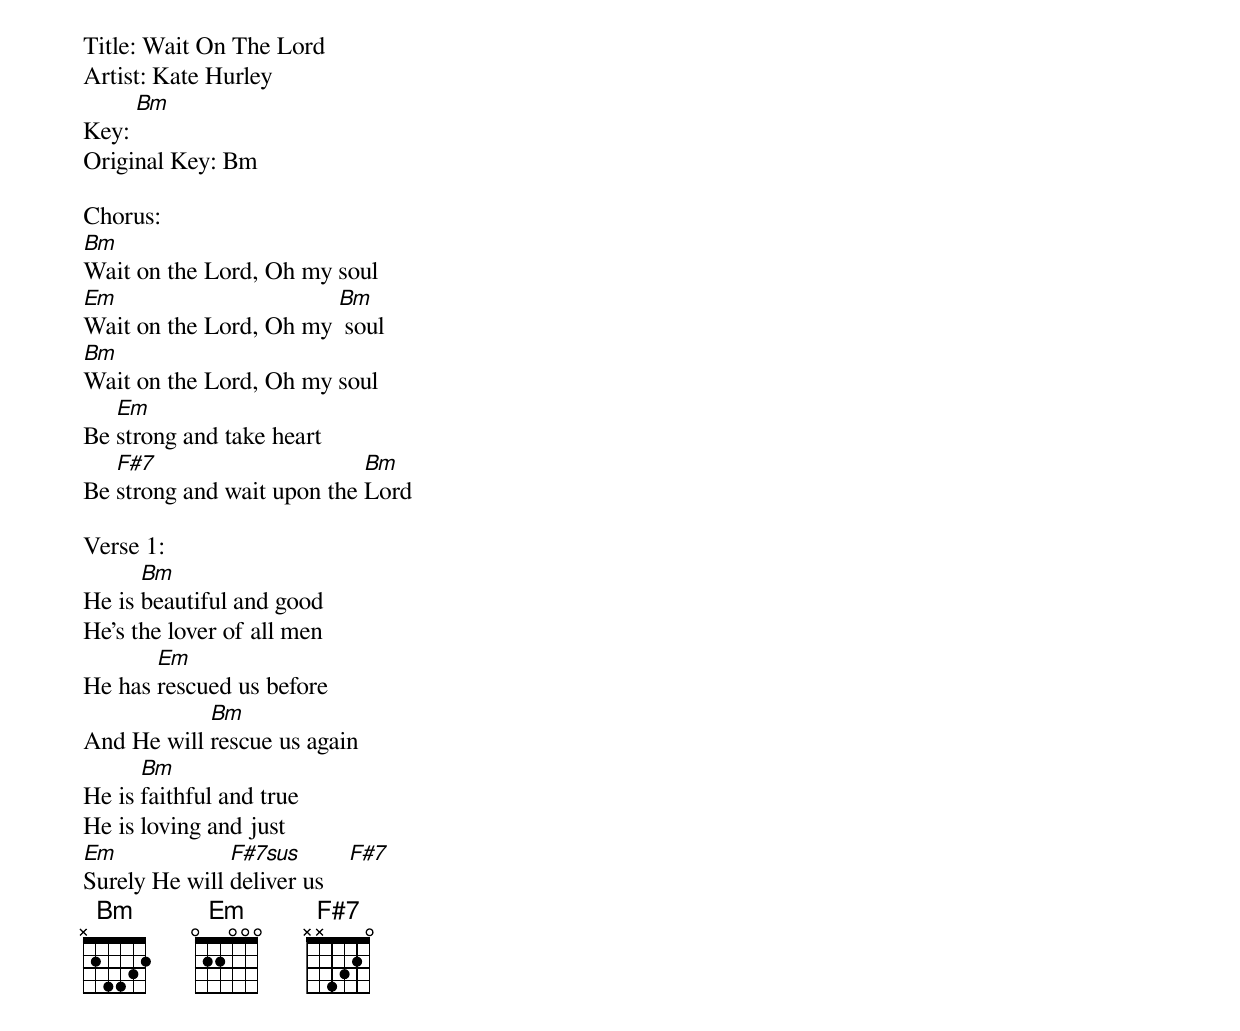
Title: ﻿Wait On The Lord
Artist: Kate Hurley
Key: [Bm]
Original Key: Bm

Chorus:
[Bm]Wait on the Lord, Oh my soul
[Em]Wait on the Lord, Oh my [Bm] soul
[Bm]Wait on the Lord, Oh my soul
Be [Em]strong and take heart
Be [F#7]strong and wait upon the [Bm]Lord

Verse 1:
He is [Bm]beautiful and good
He’s the lover of all men
He has [Em]rescued us before
And He will [Bm]rescue us again
He is [Bm]faithful and true
He is loving and just
[Em]Surely He will [F#7sus]deliver us    [F#7]
